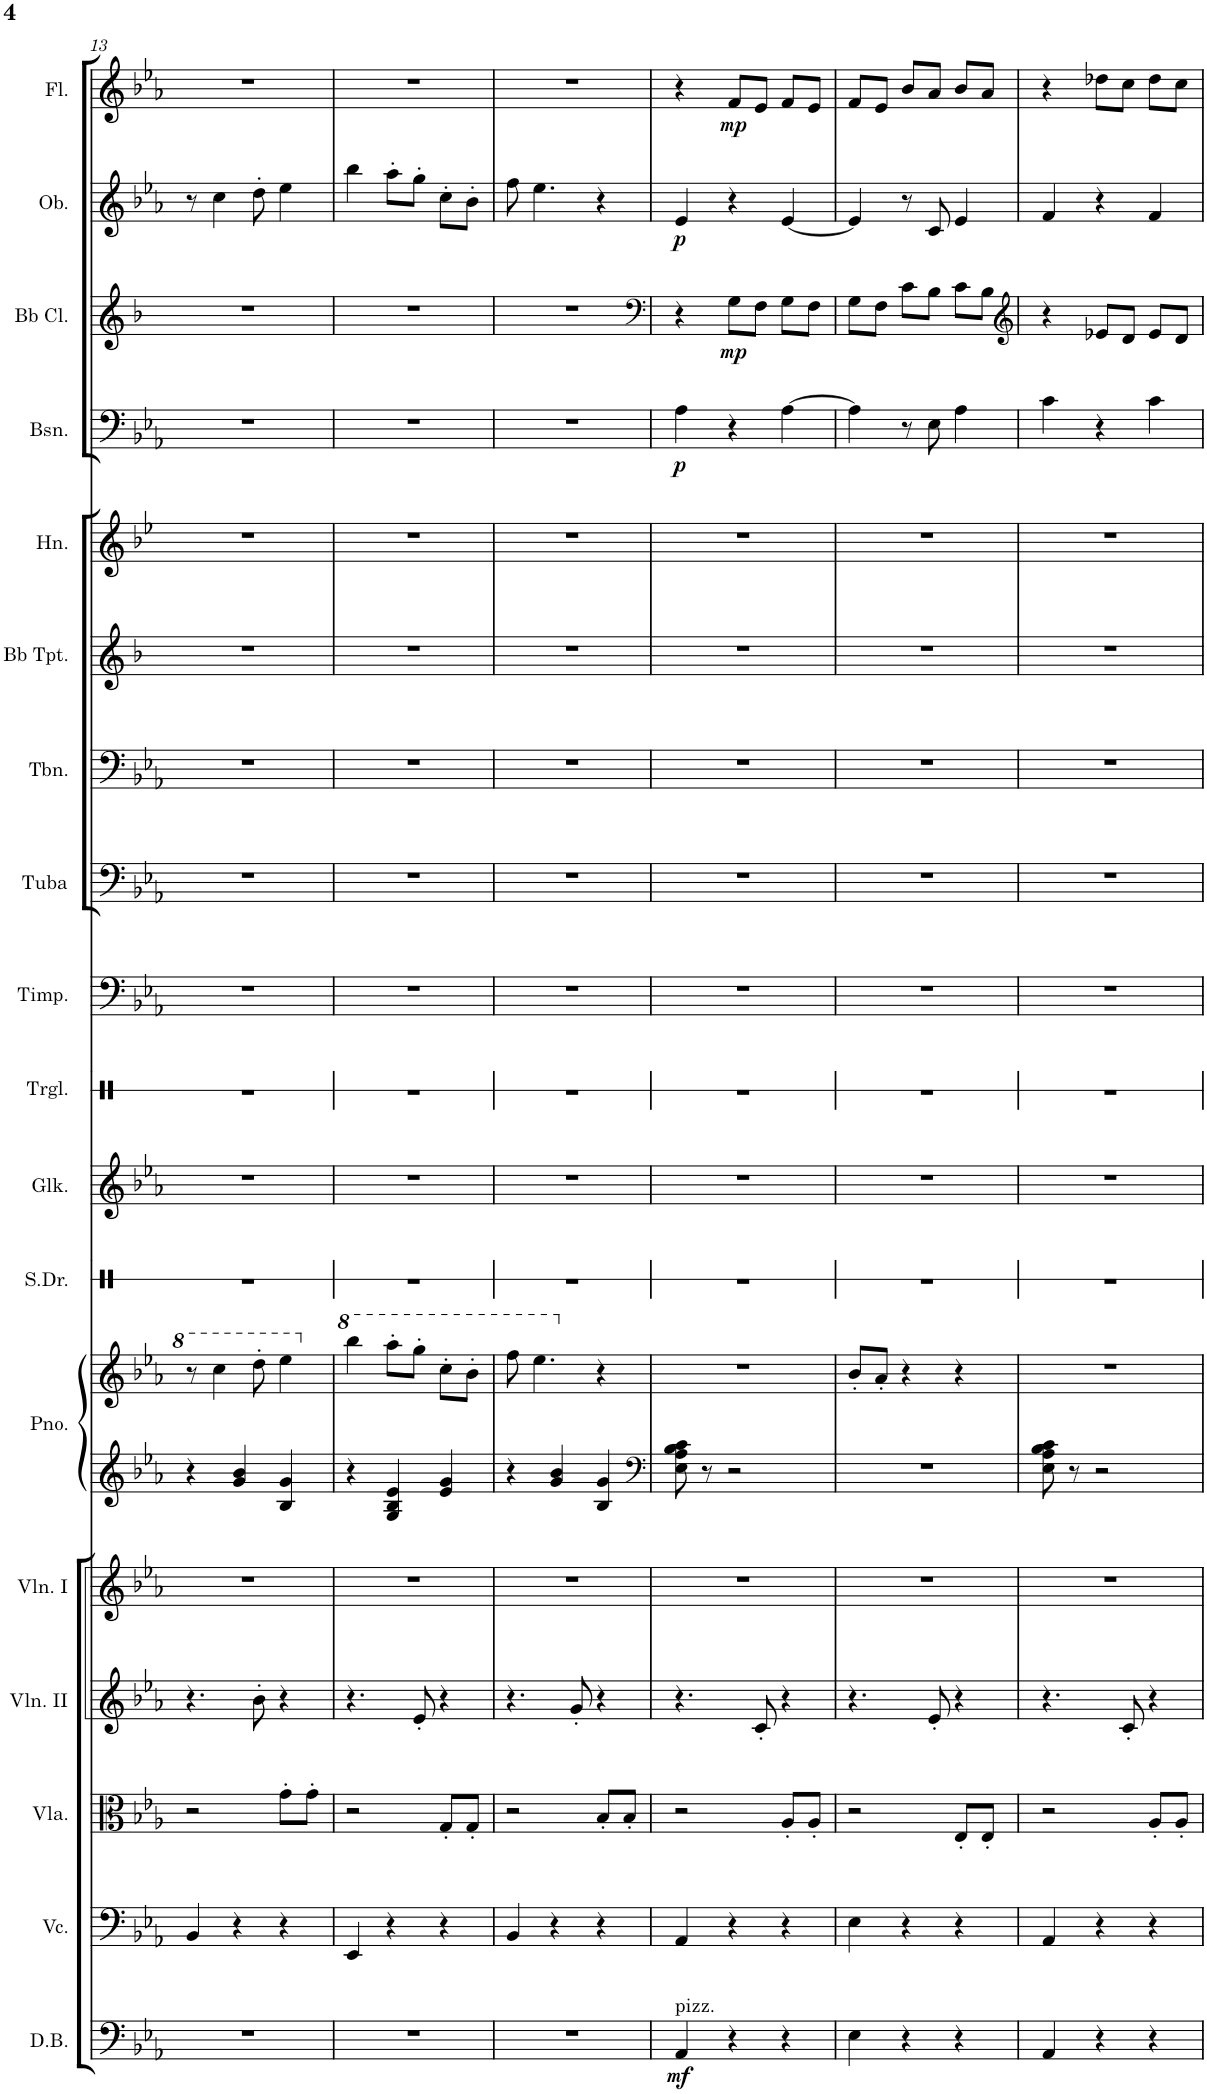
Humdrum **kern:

**kern	**dynam	**kern	**kern	**kern	**kern	**kern	**kern	**kern	**kern	**kern	**kern	**kern	**kern	**kern	**kern	**kern	**dynam	**kern	**dynam	**kern	**dynam	**kern	**dynam
*part18	*part18	*part17	*part16	*part15	*part14	*part13	*part13	*part12	*part11	*part10	*part9	*part8	*part7	*part6	*part5	*part4	*part4	*part3	*part3	*part2	*part2	*part1	*part1
*staff19	*staff19	*staff18	*staff17	*staff16	*staff15	*staff14	*staff13	*staff12	*staff11	*staff10	*staff9	*staff8	*staff7	*staff6	*staff5	*staff4	*staff4	*staff3	*staff3	*staff2	*staff2	*staff1	*staff1
*I"Double Bass	*	*I"Cello	*I"Viola	*I"Violin II	*I"Violin I	*I"Piano	*	*I"Snare Drum	*I"Glockenspiel	*I"Triangle	*I"Timpani	*I"Tuba	*I"Trombone	*I"Trumpet in Bb	*I"Horn in F	*I"Bassoon	*	*I"Clarinet in Bb	*	*I"Oboe	*	*I"Flute	*
*I'D.B.	*	*	*I'Vla.	*I'Vln. II	*I'Vln. I	*I'Pno.	*	*I'S.Dr.	*I'Glk.	*I'Trgl.	*I'Timp.	*I'Tuba	*I'Tbn.	*	*I'Hn.	*I'Bsn.	*	*	*	*I'Ob.	*	*I'Fl.	*
!!LO:PB:g=z
*clefF4	*	*clefF4	*clefC3	*clefG2	*clefG2	*clefG2	*clefG2	*clefX	*clefG2	*clefX	*clefF4	*clefF4	*clefF4	*clefG2	*clefG2	*clefF4	*	*clefG2	*	*clefG2	*	*clefG2	*
*Trd7c12	*	*	*	*	*	*	*	*	*Trd-14c-24	*	*	*	*	*Trd1c2	*Trd4c7	*	*	*Trd1c2	*	*	*	*	*
*k[b-e-a-]	*	*k[b-e-a-]	*k[b-e-a-]	*k[b-e-a-]	*k[b-e-a-]	*k[b-e-a-]	*k[b-e-a-]	*k[b-e-a-]	*k[b-e-a-]	*k[b-e-a-]	*k[b-e-a-]	*k[b-e-a-]	*k[b-e-a-]	*k[b-]	*k[b-e-]	*k[b-e-a-]	*	*k[b-]	*	*k[b-e-a-]	*	*k[b-e-a-]	*
*E-:	*	*E-:	*E-:	*E-:	*E-:	*E-:	*E-:	*E-:	*E-:	*E-:	*E-:	*E-:	*E-:	*F:	*B-:	*E-:	*	*F:	*	*E-:	*	*E-:	*
*M3/4	*	*M3/4	*M3/4	*M3/4	*M3/4	*M3/4	*M3/4	*M3/4	*M3/4	*M3/4	*M3/4	*M3/4	*M3/4	*M3/4	*M3/4	*M3/4	*	*M3/4	*	*M3/4	*	*M3/4	*
=13	=13	=13	=13	=13	=13	=13	=13	=13	=13	=13	=13	=13	=13	=13	=13	=13	=13	=13	=13	=13	=13	=13	=13
2.r	.	4BB-/	2r	4.r	2.r	4r	8r	2.r	2.r	2.r	2.r	2.r	2.r	2.r	2.r	2.r	.	2.r	.	8r	.	2.r	.
.	.	.	.	.	.	.	4ccc\	.	.	.	.	.	.	.	.	.	.	.	.	4cc\	.	.	.
.	.	4r	.	.	.	4g/ 4b-/	.	.	.	.	.	.	.	.	.	.	.	.	.	.	.	.	.
.	.	.	.	8b-'\	.	.	8ddd'\	.	.	.	.	.	.	.	.	.	.	.	.	8dd'\	.	.	.
.	.	4r	8g'\L	4r	.	4B-/ 4g/	4eee-\	.	.	.	.	.	.	.	.	.	.	.	.	4ee-\	.	.	.
.	.	.	8g'\J	.	.	.	.	.	.	.	.	.	.	.	.	.	.	.	.	.	.	.	.
=14	=14	=14	=14	=14	=14	=14	=14	=14	=14	=14	=14	=14	=14	=14	=14	=14	=14	=14	=14	=14	=14	=14	=14
*	*	*	*	*	*	*	*8va	*	*	*	*	*	*	*	*	*	*	*	*	*	*	*	*
2.r	.	4EE-/	2r	4.r	2.r	4r	4bbb-\	2.r	2.r	2.r	2.r	2.r	2.r	2.r	2.r	2.r	.	2.r	.	4bb-\	.	2.r	.
.	.	4r	.	.	.	4G/ 4B-/ 4e-/	8aaa-'\L	.	.	.	.	.	.	.	.	.	.	.	.	8aa-'\L	.	.	.
.	.	.	.	8e-'/	.	.	8ggg'\J	.	.	.	.	.	.	.	.	.	.	.	.	8gg'\J	.	.	.
.	.	4r	8G'/L	4r	.	4e-/ 4g/	8ccc'\L	.	.	.	.	.	.	.	.	.	.	.	.	8cc'\L	.	.	.
.	.	.	8G'/J	.	.	.	8bb-'\J	.	.	.	.	.	.	.	.	.	.	.	.	8b-'\J	.	.	.
=15	=15	=15	=15	=15	=15	=15	=15	=15	=15	=15	=15	=15	=15	=15	=15	=15	=15	=15	=15	=15	=15	=15	=15
2.r	.	4BB-/	2r	4.r	2.r	4r	8fff\	2.r	2.r	2.r	2.r	2.r	2.r	2.r	2.r	2.r	.	2.r	.	8ff\	.	2.r	.
.	.	.	.	.	.	.	4.eee-\	.	.	.	.	.	.	.	.	.	.	.	.	4.ee-\	.	.	.
.	.	4r	.	.	.	4g/ 4b-/	.	.	.	.	.	.	.	.	.	.	.	.	.	.	.	.	.
.	.	.	.	8g'/	.	.	.	.	.	.	.	.	.	.	.	.	.	.	.	.	.	.	.
*	*	*	*	*	*	*	*X8va	*	*	*	*	*	*	*	*	*	*	*	*	*	*	*	*
.	.	4r	8B-'/L	4r	.	4B-/ 4g/	4r	.	.	.	.	.	.	.	.	.	.	.	.	4r	.	.	.
.	.	.	8B-'/J	.	.	.	.	.	.	.	.	.	.	.	.	.	.	.	.	.	.	.	.
=16	=16	=16	=16	=16	=16	=16	=16	=16	=16	=16	=16	=16	=16	=16	=16	=16	=16	=16	=16	=16	=16	=16	=16
*	*	*	*	*	*	*clefF4	*	*	*	*	*	*	*	*	*	*	*	*clefF4	*	*	*	*	*
!LO:TX:a:t=pizz.	!	!	!	!	!	!	!	!	!	!	!	!	!	!	!	!	!	!	!	!	!	!	!
!	!LO:DY:b	!	!	!	!	!	!	!	!	!	!	!	!	!	!	!	!LO:DY:b	!	!	!	!LO:DY:b	!	!
4AA-/	mf	4AA-/	2r	4.r	2.r	8E-\ 8A-\ 8B-\ 8c\	2.r	2.r	2.r	2.r	2.r	2.r	2.r	2.r	2.r	4A-\	p	4r	.	4e-/	p	4r	.
.	.	.	.	.	.	8r	.	.	.	.	.	.	.	.	.	.	.	.	.	.	.	.	.
!	!	!	!	!	!	!	!	!	!	!	!	!	!	!	!	!	!	!	!LO:DY:b	!	!	!	!LO:DY:b
4r	.	4r	.	.	.	2r	.	.	.	.	.	.	.	.	.	4r	.	8G\L	mp	4r	.	8f/L	mp
.	.	.	.	8c'/	.	.	.	.	.	.	.	.	.	.	.	.	.	8F\J	.	.	.	8e-/J	.
4r	.	4r	8A-'/L	4r	.	.	.	.	.	.	.	.	.	.	.	[4A-\	.	8G\L	.	[4e-/	.	8f/L	.
.	.	.	8A-'/J	.	.	.	.	.	.	.	.	.	.	.	.	.	.	8F\J	.	.	.	8e-/J	.
=17	=17	=17	=17	=17	=17	=17	=17	=17	=17	=17	=17	=17	=17	=17	=17	=17	=17	=17	=17	=17	=17	=17	=17
4E-\	.	4E-\	2r	4.r	2.r	2.r	8b-'/L	2.r	2.r	2.r	2.r	2.r	2.r	2.r	2.r	4A-\]	.	8G\L	.	4e-/]	.	8f/L	.
.	.	.	.	.	.	.	8a-'/J	.	.	.	.	.	.	.	.	.	.	8F\J	.	.	.	8e-/J	.
4r	.	4r	.	.	.	.	4r	.	.	.	.	.	.	.	.	8r	.	8c\L	.	8r	.	8b-/L	.
.	.	.	.	8e-'/	.	.	.	.	.	.	.	.	.	.	.	8E-\	.	8B-\J	.	8c/	.	8a-/J	.
4r	.	4r	8E-'/L	4r	.	.	4r	.	.	.	.	.	.	.	.	4A-\	.	8c\L	.	4e-/	.	8b-/L	.
.	.	.	8E-'/J	.	.	.	.	.	.	.	.	.	.	.	.	.	.	8B-\J	.	.	.	8a-/J	.
=18	=18	=18	=18	=18	=18	=18	=18	=18	=18	=18	=18	=18	=18	=18	=18	=18	=18	=18	=18	=18	=18	=18	=18
*	*	*	*	*	*	*	*	*	*	*	*	*	*	*	*	*	*	*clefG2	*	*	*	*	*
4AA-/	.	4AA-/	2r	4.r	2.r	8E-\ 8A-\ 8B-\ 8c\	2.r	2.r	2.r	2.r	2.r	2.r	2.r	2.r	2.r	4c\	.	4r	.	4f/	.	4r	.
.	.	.	.	.	.	8r	.	.	.	.	.	.	.	.	.	.	.	.	.	.	.	.	.
4r	.	4r	.	.	.	2r	.	.	.	.	.	.	.	.	.	4r	.	8e-X/L	.	4r	.	8dd-X\L	.
.	.	.	.	8c'/	.	.	.	.	.	.	.	.	.	.	.	.	.	8d/J	.	.	.	8cc\J	.
4r	.	4r	8A-'/L	4r	.	.	.	.	.	.	.	.	.	.	.	4c\	.	8e-/L	.	4f/	.	8dd-\L	.
.	.	.	8A-'/J	.	.	.	.	.	.	.	.	.	.	.	.	.	.	8d/J	.	.	.	8cc\J	.
=	=	=	=	=	=	=	=	=	=	=	=	=	=	=	=	=	=	=	=	=	=	=	=
*-	*-	*-	*-	*-	*-	*-	*-	*-	*-	*-	*-	*-	*-	*-	*-	*-	*-	*-	*-	*-	*-	*-	*-
